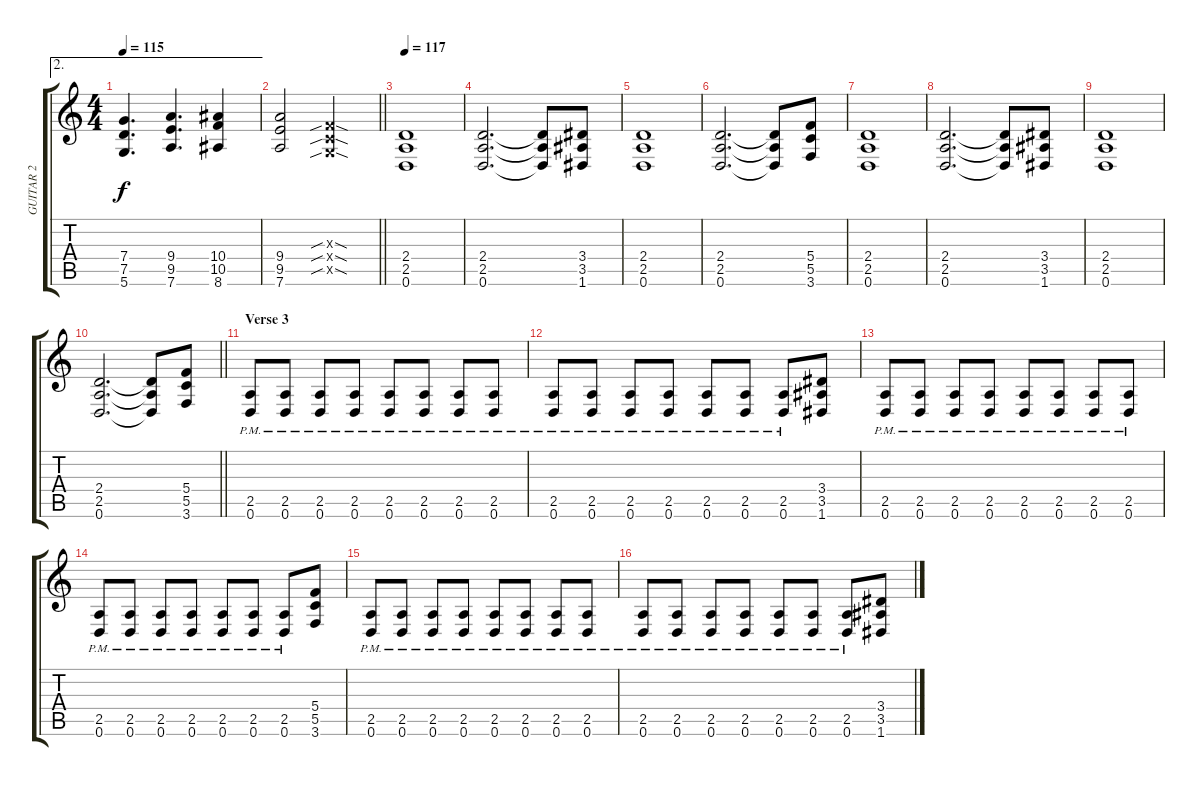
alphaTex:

\track ("GUITAR 2" "GUITAR 2") {instrument overdrivenguitar}
\staff {score tabs}
\tuning (D4 A3 F3 C3 G2 D2) {hide}
\ae 2
\ts (4 4)
\tempo 115
\clef g2
\ks c
(7.4 7.5 5.6).4{d dy f} (9.4 9.5 7.6).4{d} (10.4 10.5 8.6).4 |
\barLineRight lightlight
(9.4 9.5 7.6).2 (0.3{sib sod x} 0.4{sib sod x} 0.5{sib sod x}).2 |
\tempo 117
(2.4 2.5 0.6).1 |
(2.4 2.5 0.6).2{d} (2.4{t} 2.5{t} 0.6{t}).8 (3.4 3.5 1.6).8 |
(2.4 2.5 0.6).1 |
(2.4 2.5 0.6).2{d} (2.4{t} 2.5{t} 0.6{t}).8 (5.4 5.5 3.6).8 |
(2.4 2.5 0.6).1 |
(2.4 2.5 0.6).2{d} (2.4{t} 2.5{t} 0.6{t}).8 (3.4 3.5 1.6).8 |
(2.4 2.5 0.6).1 |
\barLineRight lightlight
(2.4 2.5 0.6).2{d} (2.4{t} 2.5{t} 0.6{t}).8 (5.4 5.5 3.6).8 |
\section ("" "Verse 3")
(2.5{pm} 0.6{pm}).8 (2.5{pm} 0.6{pm}).8 (2.5{pm} 0.6{pm}).8 (2.5{pm} 0.6{pm}).8 (2.5{pm} 0.6{pm}).8 (2.5{pm} 0.6{pm}).8 (2.5{pm} 0.6{pm}).8 (2.5{pm} 0.6{pm}).8 |
(2.5{pm} 0.6{pm}).8 (2.5{pm} 0.6{pm}).8 (2.5{pm} 0.6{pm}).8 (2.5{pm} 0.6{pm}).8 (2.5{pm} 0.6{pm}).8 (2.5{pm} 0.6{pm}).8 (2.5{pm} 0.6{pm}).8 (3.4 3.5 1.6).8 |
(2.5{pm} 0.6{pm}).8 (2.5{pm} 0.6{pm}).8 (2.5{pm} 0.6{pm}).8 (2.5{pm} 0.6{pm}).8 (2.5{pm} 0.6{pm}).8 (2.5{pm} 0.6{pm}).8 (2.5{pm} 0.6{pm}).8 (2.5{pm} 0.6{pm}).8 |
(2.5{pm} 0.6{pm}).8 (2.5{pm} 0.6{pm}).8 (2.5{pm} 0.6{pm}).8 (2.5{pm} 0.6{pm}).8 (2.5{pm} 0.6{pm}).8 (2.5{pm} 0.6{pm}).8 (2.5{pm} 0.6{pm}).8 (5.4 5.5 3.6).8 |
(2.5{pm} 0.6{pm}).8 (2.5{pm} 0.6{pm}).8 (2.5{pm} 0.6{pm}).8 (2.5{pm} 0.6{pm}).8 (2.5{pm} 0.6{pm}).8 (2.5{pm} 0.6{pm}).8 (2.5{pm} 0.6{pm}).8 (2.5{pm} 0.6{pm}).8 |
(2.5{pm} 0.6{pm}).8 (2.5{pm} 0.6{pm}).8 (2.5{pm} 0.6{pm}).8 (2.5{pm} 0.6{pm}).8 (2.5{pm} 0.6{pm}).8 (2.5{pm} 0.6{pm}).8 (2.5{pm} 0.6{pm}).8 (3.4 3.5 1.6).8
